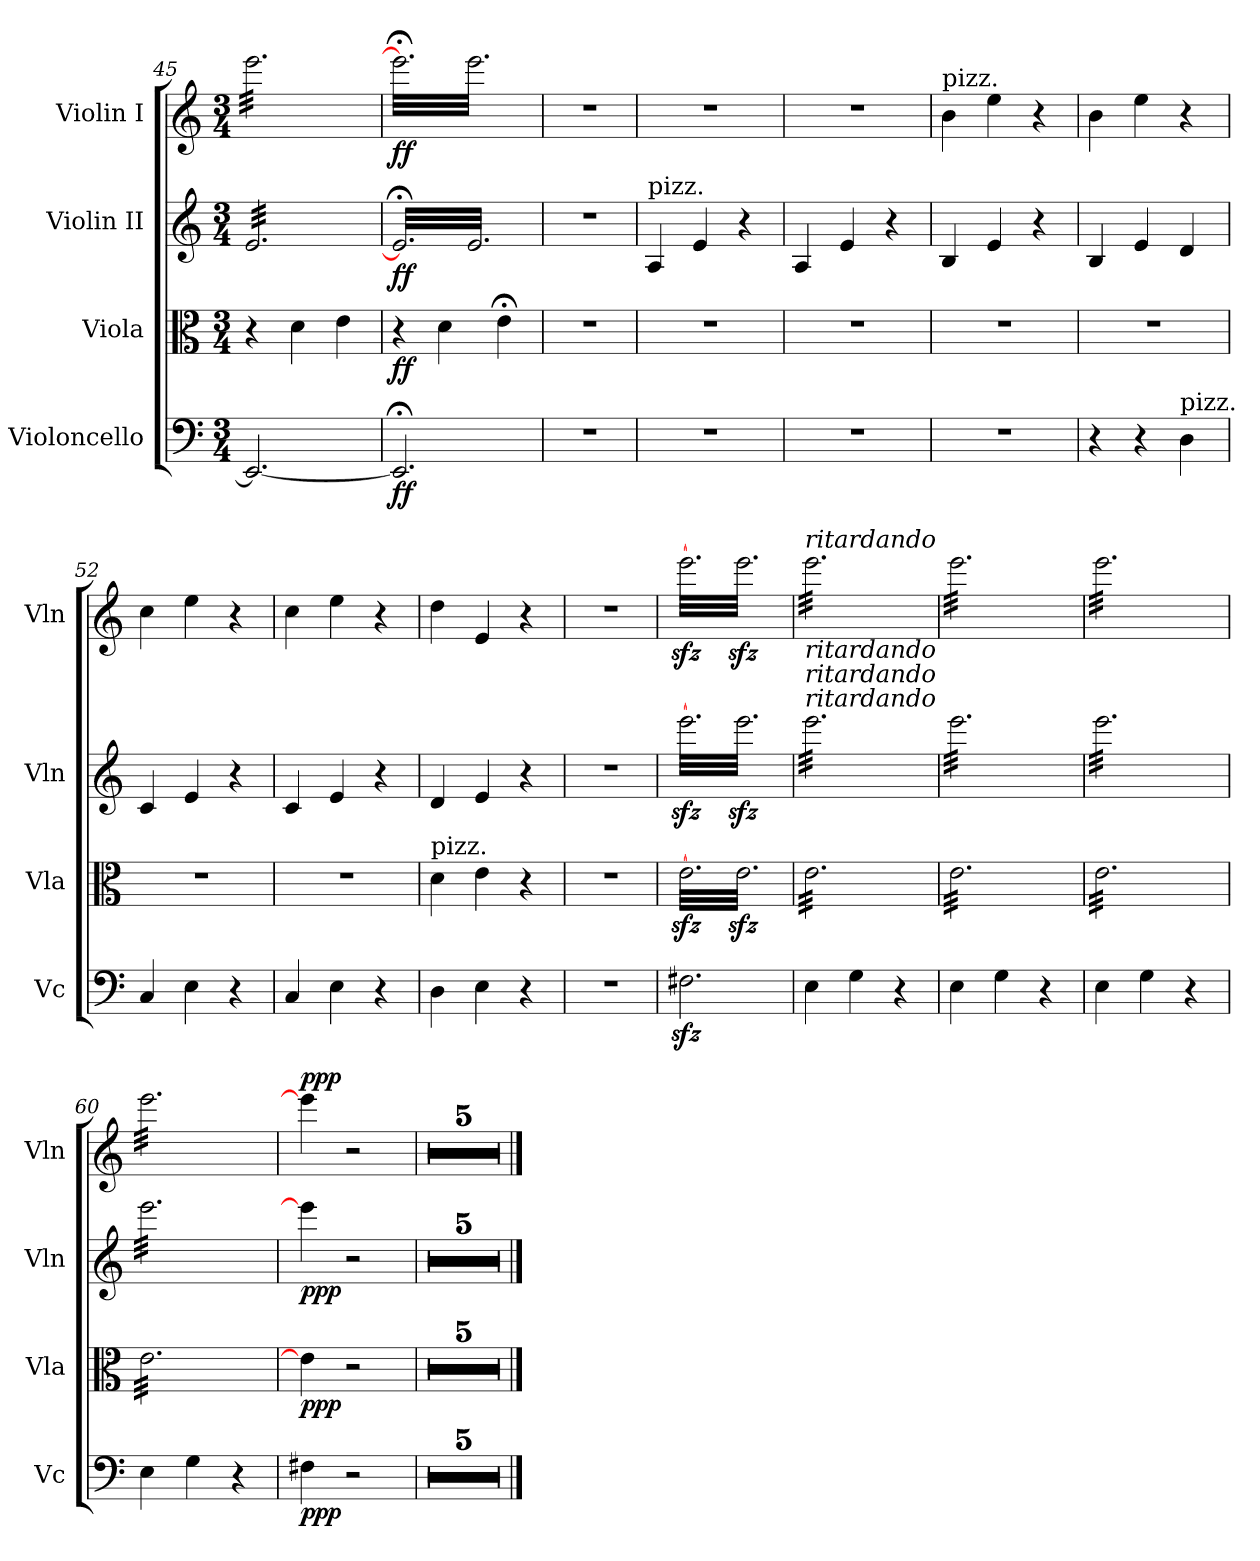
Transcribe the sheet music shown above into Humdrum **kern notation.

**kern	**dynam	**kern	**dynam	**kern	**dynam	**kern	**dynam
*part4	*part4	*part3	*part3	*part2	*part2	*part1	*part1
*staff4	*staff4	*staff3	*staff3	*staff2	*staff2	*staff1	*staff1
*I"Violoncello	*	*I"Viola	*	*I"Violin II	*	*I"Violin I	*
*I'Vc	*	*I'Vla	*	*I'Vln	*	*I'Vln	*
*clefF4	*	*clefC3	*	*clefG2	*	*clefG2	*
*k[]	*	*k[]	*	*k[]	*	*k[]	*
*M3/4	*	*M3/4	*	*M3/4	*	*M3/4	*
=45	=45	=45	=45	=45	=45	=45	=45
*	*	*	*	*tremolo	*	*	*
*	*	*	*	*	*	*tremolo	*
2.EE/_	.	4r	.	32e/LLL	.	32eee\LLL	.
.	.	.	.	32e/	.	32eee\	.
.	.	.	.	32e/	.	32eee\	.
.	.	.	.	32e/	.	32eee\	.
.	.	.	.	32e/	.	32eee\	.
.	.	.	.	32e/	.	32eee\	.
.	.	.	.	32e/	.	32eee\	.
.	.	.	.	32e/	.	32eee\	.
.	.	4d\	.	32e/	.	32eee\	.
.	.	.	.	32e/	.	32eee\	.
.	.	.	.	32e/	.	32eee\	.
.	.	.	.	32e/	.	32eee\	.
.	.	.	.	32e/	.	32eee\	.
.	.	.	.	32e/	.	32eee\	.
.	.	.	.	32e/	.	32eee\	.
.	.	.	.	32e/	.	32eee\	.
.	.	4e\	.	32e/	.	32eee\	.
.	.	.	.	32e/	.	32eee\	.
.	.	.	.	32e/	.	32eee\	.
.	.	.	.	32e/	.	32eee\	.
.	.	.	.	32e/	.	32eee\	.
.	.	.	.	32e/	.	32eee\	.
.	.	.	.	32e/	.	32eee\	.
.	.	.	.	32e/JJJ	.	32eee\JJJ	.
=46	=46	=46	=46	=46	=46	=46	=46
!	!LO:DY:b	!	!LO:DY:b	!	!LO:DY:b	!	!LO:DY:b
2.EE;</]	ff	4r	ff	32e;</]LLL	ff	32eee;<\]LLL	ff
.	.	.	.	32e;</	.	32eee;<\	.
.	.	.	.	32e;</	.	32eee;<\	.
.	.	.	.	32e;</	.	32eee;<\	.
.	.	.	.	32e;</	.	32eee;<\	.
.	.	.	.	32e;</	.	32eee;<\	.
.	.	.	.	32e;</	.	32eee;<\	.
.	.	.	.	32e;</	.	32eee;<\	.
.	.	4d\	.	32e;</	.	32eee;<\	.
.	.	.	.	32e;</	.	32eee;<\	.
.	.	.	.	32e;</	.	32eee;<\	.
.	.	.	.	32e;</	.	32eee;<\	.
.	.	.	.	32e;</	.	32eee;<\	.
.	.	.	.	32e;</	.	32eee;<\	.
.	.	.	.	32e;</	.	32eee;<\	.
.	.	.	.	32e;</	.	32eee;<\	.
.	.	4e;<\	.	32e;</	.	32eee;<\	.
.	.	.	.	32e;</	.	32eee;<\	.
.	.	.	.	32e;</	.	32eee;<\	.
.	.	.	.	32e;</	.	32eee;<\	.
.	.	.	.	32e;</	.	32eee;<\	.
.	.	.	.	32e;</	.	32eee;<\	.
.	.	.	.	32e;</	.	32eee;<\	.
.	.	.	.	32e;</JJJ	.	32eee;<\JJJ	.
*	*	*	*	*	*	*Xtremolo	*
*	*	*	*	*Xtremolo	*	*	*
=47	=47	=47	=47	=47	=47	=47	=47
2.r	.	2.r	.	2.r	.	2.r	.
=48	=48	=48	=48	=48	=48	=48	=48
!	!	!	!	!LO:TX:a:t=pizz.	!	!	!
2.r	.	2.r	.	4A/	.	2.r	.
.	.	.	.	4e/	.	.	.
.	.	.	.	4r	.	.	.
=49	=49	=49	=49	=49	=49	=49	=49
2.r	.	2.r	.	4A/	.	2.r	.
.	.	.	.	4e/	.	.	.
.	.	.	.	4r	.	.	.
=50	=50	=50	=50	=50	=50	=50	=50
!	!	!	!	!	!	!LO:TX:a:t=pizz.	!
2.r	.	2.r	.	4B/	.	4b\	.
.	.	.	.	4e/	.	4ee\	.
.	.	.	.	4r	.	4r	.
=51	=51	=51	=51	=51	=51	=51	=51
4r	.	2.r	.	4B/	.	4b\	.
4r	.	.	.	4e/	.	4ee\	.
!LO:TX:a:t=pizz.	!	!	!	!	!	!	!
4D\	.	.	.	4d/	.	4r	.
=52	=52	=52	=52	=52	=52	=52	=52
4C/	.	2.r	.	4c/	.	4cc\	.
4E\	.	.	.	4e/	.	4ee\	.
4r	.	.	.	4r	.	4r	.
=53	=53	=53	=53	=53	=53	=53	=53
4C/	.	2.r	.	4c/	.	4cc\	.
4E\	.	.	.	4e/	.	4ee\	.
4r	.	.	.	4r	.	4r	.
=54	=54	=54	=54	=54	=54	=54	=54
!	!	!LO:TX:a:t=pizz.	!	!	!	!	!
4D\	.	4d\	.	4d/	.	4dd\	.
4E\	.	4e\	.	4e/	.	4e/	.
4r	.	4r	.	4r	.	4r	.
=55	=55	=55	=55	=55	=55	=55	=55
2.r	.	2.r	.	2.r	.	2.r	.
!!LO:PB:g=z
=56	=56	=56	=56	=56	=56	=56	=56
!	!	!	!	!	!	!LO:TX:a:t=arco	!
!	!	!	!	!LO:TX:a:t=arco	!	!	!
!	!	!LO:TX:a:t=arco	!	!	!	!	!
*	*	*tremolo	*	*	*	*	*
*	*	*	*	*tremolo	*	*	*
*	*	*	*	*	*	*tremolo	*
2.F#Xzz<\	.	[32ezz<\LLL	.	[32eeezz<\LLL	.	[32eeezz>\LLL	.
.	.	32ezz<\	.	32eeezz<\	.	32eeezz>\	.
.	.	32ezz<\	.	32eeezz<\	.	32eeezz>\	.
.	.	32ezz<\	.	32eeezz<\	.	32eeezz>\	.
.	.	32ezz<\	.	32eeezz<\	.	32eeezz>\	.
.	.	32ezz<\	.	32eeezz<\	.	32eeezz>\	.
.	.	32ezz<\	.	32eeezz<\	.	32eeezz>\	.
.	.	32ezz<\	.	32eeezz<\	.	32eeezz>\	.
.	.	32ezz<\	.	32eeezz<\	.	32eeezz>\	.
.	.	32ezz<\	.	32eeezz<\	.	32eeezz>\	.
.	.	32ezz<\	.	32eeezz<\	.	32eeezz>\	.
.	.	32ezz<\	.	32eeezz<\	.	32eeezz>\	.
.	.	32ezz<\	.	32eeezz<\	.	32eeezz>\	.
.	.	32ezz<\	.	32eeezz<\	.	32eeezz>\	.
.	.	32ezz<\	.	32eeezz<\	.	32eeezz>\	.
.	.	32ezz<\	.	32eeezz<\	.	32eeezz>\	.
.	.	32ezz<\	.	32eeezz<\	.	32eeezz>\	.
.	.	32ezz<\	.	32eeezz<\	.	32eeezz>\	.
.	.	32ezz<\	.	32eeezz<\	.	32eeezz>\	.
.	.	32ezz<\	.	32eeezz<\	.	32eeezz>\	.
.	.	32ezz<\	.	32eeezz<\	.	32eeezz>\	.
.	.	32ezz<\	.	32eeezz<\	.	32eeezz>\	.
.	.	32ezz<\	.	32eeezz<\	.	32eeezz>\	.
.	.	32ezz<\JJJ	.	32eeezz<\JJJ	.	32eeezz>\JJJ	.
=57	=57	=57	=57	=57	=57	=57	=57
!	!	!	!	!	!	!LO:TX:b:i:t=ritardando	!
!	!	!	!	!	!	!LO:TX:b:i:t=ritardando	!
!	!	!	!	!	!	!LO:TX:a:i:t=ritardando	!
!	!	!	!	!	!	!LO:TX:b:i:t=ritardando	!
4E\	.	32e\LLL	.	32eee\LLL	.	32eee\LLL	.
.	.	32e\	.	32eee\	.	32eee\	.
.	.	32e\	.	32eee\	.	32eee\	.
.	.	32e\	.	32eee\	.	32eee\	.
.	.	32e\	.	32eee\	.	32eee\	.
.	.	32e\	.	32eee\	.	32eee\	.
.	.	32e\	.	32eee\	.	32eee\	.
.	.	32e\	.	32eee\	.	32eee\	.
4G\	.	32e\	.	32eee\	.	32eee\	.
.	.	32e\	.	32eee\	.	32eee\	.
.	.	32e\	.	32eee\	.	32eee\	.
.	.	32e\	.	32eee\	.	32eee\	.
.	.	32e\	.	32eee\	.	32eee\	.
.	.	32e\	.	32eee\	.	32eee\	.
.	.	32e\	.	32eee\	.	32eee\	.
.	.	32e\	.	32eee\	.	32eee\	.
4r	.	32e\	.	32eee\	.	32eee\	.
.	.	32e\	.	32eee\	.	32eee\	.
.	.	32e\	.	32eee\	.	32eee\	.
.	.	32e\	.	32eee\	.	32eee\	.
.	.	32e\	.	32eee\	.	32eee\	.
.	.	32e\	.	32eee\	.	32eee\	.
.	.	32e\	.	32eee\	.	32eee\	.
.	.	32e\JJJ	.	32eee\JJJ	.	32eee\JJJ	.
=58	=58	=58	=58	=58	=58	=58	=58
4E\	.	32e\LLL	.	32eee\LLL	.	32eee\LLL	.
.	.	32e\	.	32eee\	.	32eee\	.
.	.	32e\	.	32eee\	.	32eee\	.
.	.	32e\	.	32eee\	.	32eee\	.
.	.	32e\	.	32eee\	.	32eee\	.
.	.	32e\	.	32eee\	.	32eee\	.
.	.	32e\	.	32eee\	.	32eee\	.
.	.	32e\	.	32eee\	.	32eee\	.
4G\	.	32e\	.	32eee\	.	32eee\	.
.	.	32e\	.	32eee\	.	32eee\	.
.	.	32e\	.	32eee\	.	32eee\	.
.	.	32e\	.	32eee\	.	32eee\	.
.	.	32e\	.	32eee\	.	32eee\	.
.	.	32e\	.	32eee\	.	32eee\	.
.	.	32e\	.	32eee\	.	32eee\	.
.	.	32e\	.	32eee\	.	32eee\	.
4r	.	32e\	.	32eee\	.	32eee\	.
.	.	32e\	.	32eee\	.	32eee\	.
.	.	32e\	.	32eee\	.	32eee\	.
.	.	32e\	.	32eee\	.	32eee\	.
.	.	32e\	.	32eee\	.	32eee\	.
.	.	32e\	.	32eee\	.	32eee\	.
.	.	32e\	.	32eee\	.	32eee\	.
.	.	32e\JJJ	.	32eee\JJJ	.	32eee\JJJ	.
=59	=59	=59	=59	=59	=59	=59	=59
4E\	.	32e\LLL	.	32eee\LLL	.	32eee\LLL	.
.	.	32e\	.	32eee\	.	32eee\	.
.	.	32e\	.	32eee\	.	32eee\	.
.	.	32e\	.	32eee\	.	32eee\	.
.	.	32e\	.	32eee\	.	32eee\	.
.	.	32e\	.	32eee\	.	32eee\	.
.	.	32e\	.	32eee\	.	32eee\	.
.	.	32e\	.	32eee\	.	32eee\	.
4G\	.	32e\	.	32eee\	.	32eee\	.
.	.	32e\	.	32eee\	.	32eee\	.
.	.	32e\	.	32eee\	.	32eee\	.
.	.	32e\	.	32eee\	.	32eee\	.
.	.	32e\	.	32eee\	.	32eee\	.
.	.	32e\	.	32eee\	.	32eee\	.
.	.	32e\	.	32eee\	.	32eee\	.
.	.	32e\	.	32eee\	.	32eee\	.
4r	.	32e\	.	32eee\	.	32eee\	.
.	.	32e\	.	32eee\	.	32eee\	.
.	.	32e\	.	32eee\	.	32eee\	.
.	.	32e\	.	32eee\	.	32eee\	.
.	.	32e\	.	32eee\	.	32eee\	.
.	.	32e\	.	32eee\	.	32eee\	.
.	.	32e\	.	32eee\	.	32eee\	.
.	.	32e\JJJ	.	32eee\JJJ	.	32eee\JJJ	.
=60	=60	=60	=60	=60	=60	=60	=60
4E\	.	32e\LLL	.	32eee\LLL	.	32eee\LLL	.
.	.	32e\	.	32eee\	.	32eee\	.
.	.	32e\	.	32eee\	.	32eee\	.
.	.	32e\	.	32eee\	.	32eee\	.
.	.	32e\	.	32eee\	.	32eee\	.
.	.	32e\	.	32eee\	.	32eee\	.
.	.	32e\	.	32eee\	.	32eee\	.
.	.	32e\	.	32eee\	.	32eee\	.
4G\	.	32e\	.	32eee\	.	32eee\	.
.	.	32e\	.	32eee\	.	32eee\	.
.	.	32e\	.	32eee\	.	32eee\	.
.	.	32e\	.	32eee\	.	32eee\	.
.	.	32e\	.	32eee\	.	32eee\	.
.	.	32e\	.	32eee\	.	32eee\	.
.	.	32e\	.	32eee\	.	32eee\	.
.	.	32e\	.	32eee\	.	32eee\	.
4r	.	32e\	.	32eee\	.	32eee\	.
.	.	32e\	.	32eee\	.	32eee\	.
.	.	32e\	.	32eee\	.	32eee\	.
.	.	32e\	.	32eee\	.	32eee\	.
.	.	32e\	.	32eee\	.	32eee\	.
.	.	32e\	.	32eee\	.	32eee\	.
.	.	32e\	.	32eee\	.	32eee\	.
.	.	32e\JJJ	.	32eee\JJJ	.	32eee\JJJ	.
*	*	*	*	*	*	*Xtremolo	*
*	*	*	*	*Xtremolo	*	*	*
*	*	*Xtremolo	*	*	*	*	*
=61	=61	=61	=61	=61	=61	=61	=61
!	!LO:DY:b	!	!LO:DY:b	!	!LO:DY:b	!	!LO:DY:a
4F#X\	ppp	4e\]	ppp	4eee\]	ppp	4eee\]	ppp
2r	.	2r	.	2r	.	2r	.
=62	=62	=62	=62	=62	=62	=62	=62
2.r	.	2.r	.	2.r	.	2.r	.
=63	=63	=63	=63	=63	=63	=63	=63
2.r	.	2.r	.	2.r	.	2.r	.
=64	=64	=64	=64	=64	=64	=64	=64
2.r	.	2.r	.	2.r	.	2.r	.
=65	=65	=65	=65	=65	=65	=65	=65
2.r	.	2.r	.	2.r	.	2.r	.
=66	=66	=66	=66	=66	=66	=66	=66
2.r	.	2.r	.	2.r	.	2.r	.
==	==	==	==	==	==	==	==
*-	*-	*-	*-	*-	*-	*-	*-
